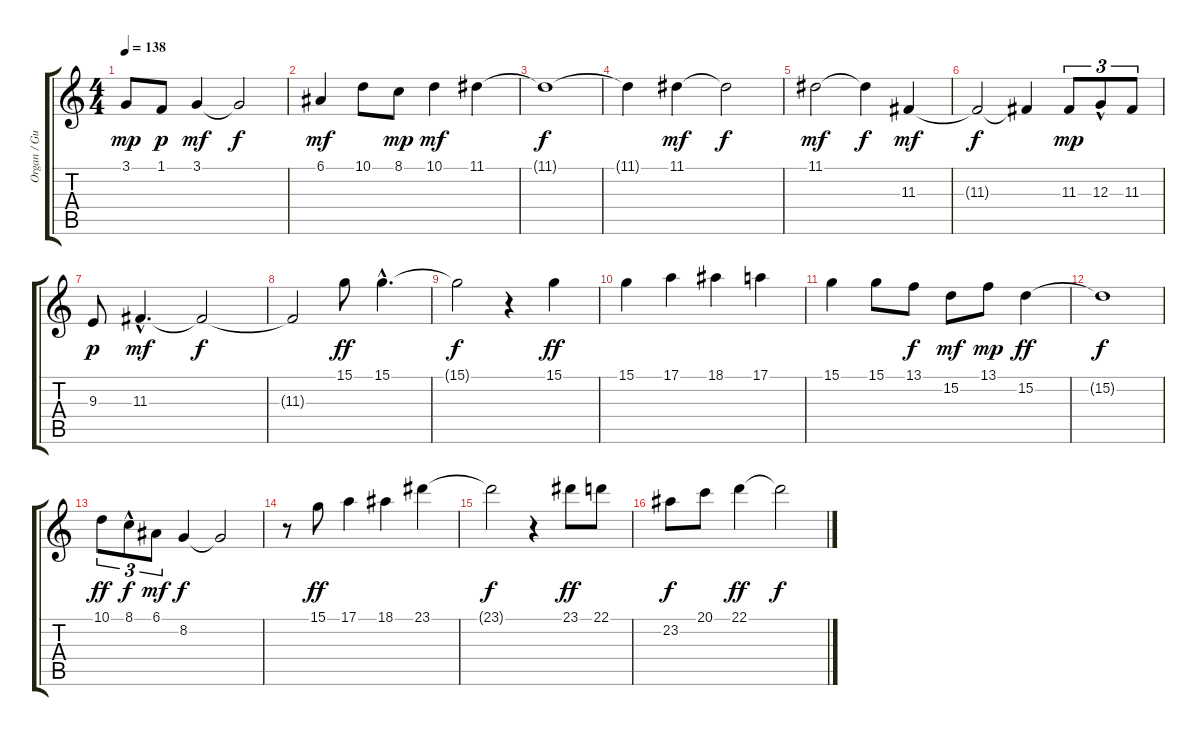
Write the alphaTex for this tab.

\track ("Organ / Guitar" "Organ / Gu") {instrument frenchhorn}
\staff {score tabs}
\tuning (E4 B3 G3 D3 A2 E2) {hide}
\ts (4 4)
\tempo 138
\clef g2
\ks c
3.1.8{dy mp} 1.1.8{dy p} 3.1.4{dy mf} 3.1{t}.2{dy f} |
6.1.4{dy mf} 10.1.8 8.1.8{dy mp} 10.1.4{dy mf} 11.1.4 |
11.1{t}.1{dy f} |
11.1{t}.4 11.1.4{dy mf} 11.1{t}.2{dy f} |
11.1.2{dy mf} 11.1{t}.4{dy f} 11.3.4{dy mf} |
11.3{t}.2{dy f} 11.3{t}.4 11.3.8{tu (3 2) dy mp} 12.3{hac}.8{tu (3 2)} 11.3.8{tu (3 2)} |
9.3.8{dy p} 11.3{hac}.4{d dy mf} 11.3{t}.2{dy f} |
11.3{t}.2 15.1.8{dy ff volume 16} 15.1{hac}.4{d} |
15.1{t}.2{dy f} r.4 15.1.4{dy ff} |
15.1.4 17.1.4 18.1.4 17.1.4 |
15.1.4 15.1.8 13.1.8{dy f} 15.2.8{dy mf} 13.1.8{dy mp} 15.2.4{dy ff} |
15.2{t}.1{dy f} |
10.1.8{tu (3 2) dy ff} 8.1{hac}.8{tu (3 2) dy f} 6.1.8{tu (3 2) dy mf} 8.2.4{dy f} 8.2{t}.2 |
r.8 15.1.8{dy ff} 17.1.4 18.1.4 23.1.4 |
23.1{t}.2{dy f} r.4 23.1.8{dy ff} 22.1.8 |
23.2.8{dy f} 20.1.8 22.1.4{dy ff} 22.1{t}.2{dy f}
